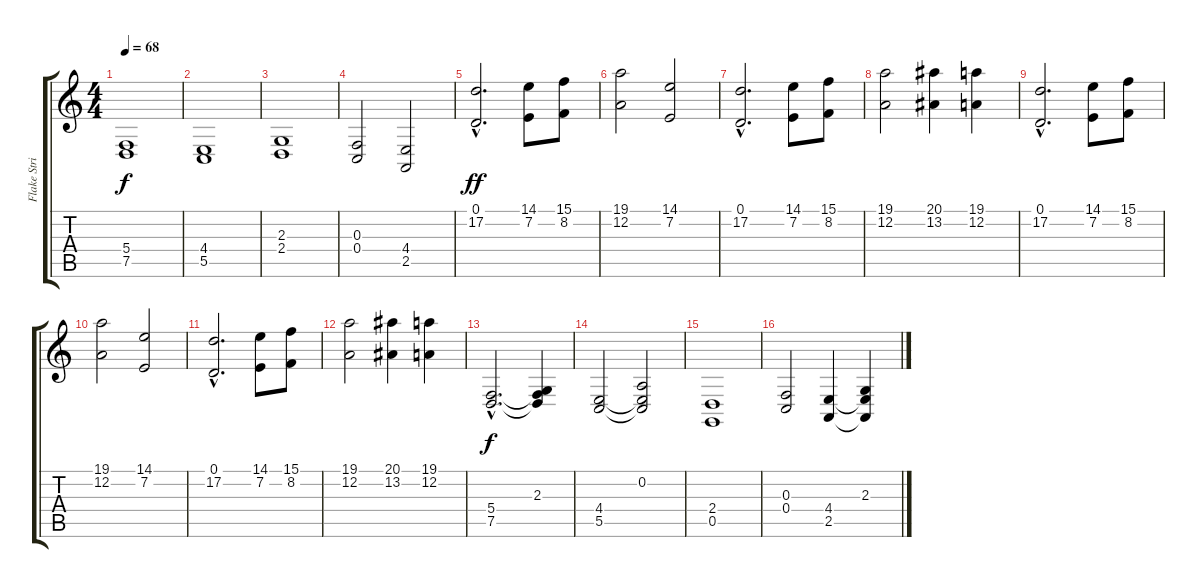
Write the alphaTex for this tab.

\track ("Flake String 1" "Flake Stri") {instrument stringensemble2}
\staff {score tabs}
\tuning (D4 A3 F3 C3 G2 C2) {hide}
\ts (4 4)
\tempo 68
\clef g2
\ks c
(5.4 7.5).1{dy f} |
(4.4 5.5).1 |
(2.3 2.4).1 |
(0.3 0.4).2 (4.4 2.5).2 |
(0.1{hac} 17.2{hac}).2{d dy ff instrument stringensemble1} (14.1 7.2).8 (15.1 8.2).8 |
(19.1 12.2).2 (14.1 7.2).2 |
(0.1{hac} 17.2{hac}).2{d} (14.1 7.2).8 (15.1 8.2).8 |
(19.1 12.2).2 (20.1 13.2).4 (19.1 12.2).4 |
(0.1{hac} 17.2{hac}).2{d} (14.1 7.2).8 (15.1 8.2).8 |
(19.1 12.2).2 (14.1 7.2).2 |
(0.1{hac} 17.2{hac}).2{d} (14.1 7.2).8 (15.1 8.2).8 |
(19.1 12.2).2 (20.1 13.2).4 (19.1 12.2).4 |
(5.4{hac} 7.5{hac}).2{d dy f instrument stringensemble2} (2.3 5.4{t} 7.5{t}).4 |
(4.4 5.5).2 (0.2 4.4{t} 5.5{t}).2 |
(2.4 0.5).1 |
(0.3 0.4).2 (4.4 2.5).4 (2.3 4.4{t} 2.5{t}).4
